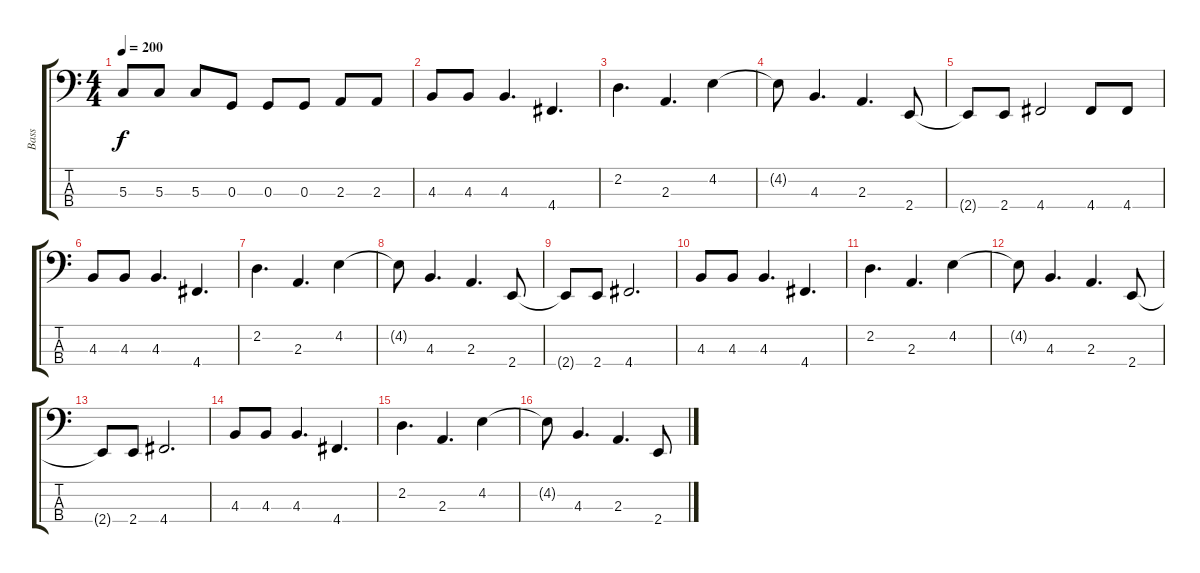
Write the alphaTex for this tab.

\track ("Bass" "Bass") {instrument electricbasspick}
\staff {score tabs}
\tuning (F2 C2 G1 D1) {hide}
\ts (4 4)
\tempo 200
\clef f4
\ks c
5.3.8{dy f} 5.3.8 5.3.8 0.3.8 0.3.8 0.3.8 2.3.8 2.3.8 |
4.3.8 4.3.8 4.3.4{d} 4.4.4{d} |
2.2.4{d} 2.3.4{d} 4.2.4 |
4.2{t}.8 4.3.4{d} 2.3.4{d} 2.4.8 |
2.4{t}.8 2.4.8 4.4.2 4.4.8 4.4.8 |
4.3.8 4.3.8 4.3.4{d} 4.4.4{d} |
2.2.4{d} 2.3.4{d} 4.2.4 |
4.2{t}.8 4.3.4{d} 2.3.4{d} 2.4.8 |
2.4{t}.8 2.4.8 4.4.2{d} |
4.3.8 4.3.8 4.3.4{d} 4.4.4{d} |
2.2.4{d} 2.3.4{d} 4.2.4 |
4.2{t}.8 4.3.4{d} 2.3.4{d} 2.4.8 |
2.4{t}.8 2.4.8 4.4.2{d} |
4.3.8 4.3.8 4.3.4{d} 4.4.4{d} |
2.2.4{d} 2.3.4{d} 4.2.4 |
4.2{t}.8 4.3.4{d} 2.3.4{d} 2.4.8
